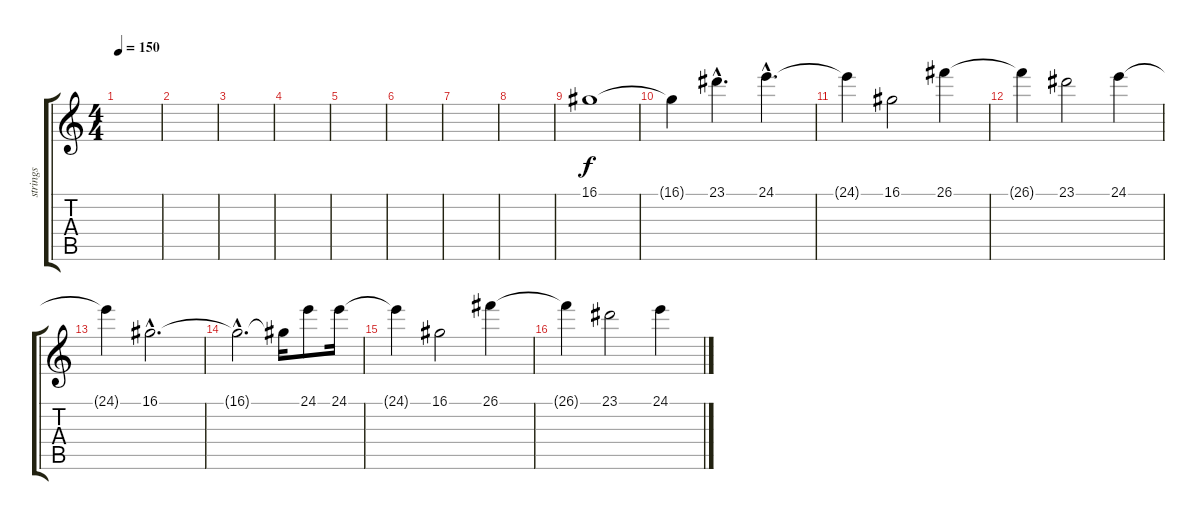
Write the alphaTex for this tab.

\track ("strings" "strings") {instrument stringensemble1}
\staff {score tabs}
\tuning (E4 B3 G3 D3 A2 E2) {hide}
\ts (4 4)
\tempo 150
\clef g2
\ks c
|
|
|
|
|
|
|
|
16.1.1 |
16.1{t}.4 23.1{hac}.4{d} 24.1{hac}.4{d} |
24.1{t}.4 16.1.2 26.1.4 |
26.1{t}.4 23.1.2 24.1.4 |
24.1{t}.4 16.1{hac}.2{d} |
16.1{hac t}.2{d} 16.1{t}.16 24.1.8 24.1.16 |
24.1{t}.4 16.1.2 26.1.4 |
26.1{t}.4 23.1.2 24.1.4
